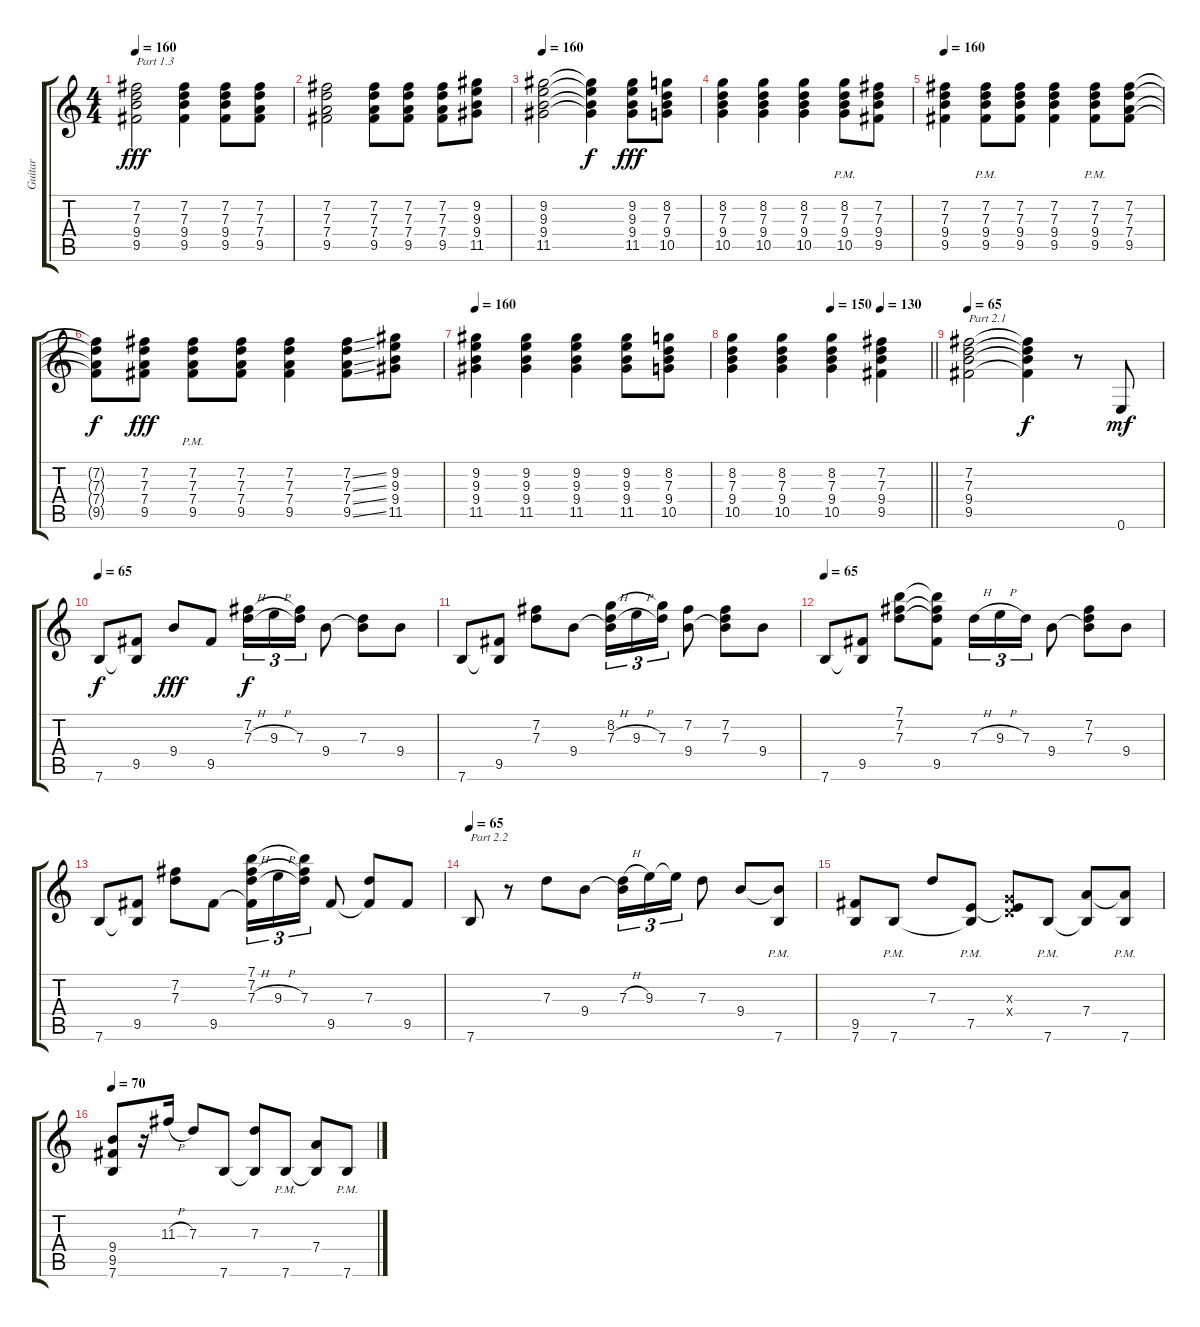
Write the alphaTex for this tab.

\track ("Guitar" "Guitar") {instrument overdrivenguitar}
\staff {score tabs}
\tuning (E4 B3 G3 D3 A2 E2) {hide}
\ts (4 4)
\tempo 160
\clef g2
\ks c
(7.2 7.3 9.4 9.5).2{txt "Part 1.3" dy fff volume 10 balance 10} (7.2 7.3 9.4 9.5).4 (7.2 7.3 9.4 9.5).8 (7.2 7.3 7.4 9.5).8 |
(7.2 7.3 7.4 9.5).2 (7.2 7.3 7.4 9.5).8 (7.2 7.3 7.4 9.5).8 (7.2 7.3 7.4 9.5).8 (9.2 9.3 9.4 11.5).8 |
\tempo 160
(9.2 9.3 9.4 11.5).2{volume 10 balance 10} (9.2{t} 9.3{t} 9.4{t} 11.5{t}).4{dy f} (9.2 9.3 9.4 11.5).8{dy fff} (8.2 7.3 9.4 10.5).8 |
(8.2 7.3 9.4 10.5).4 (8.2 7.3 9.4 10.5).4 (8.2 7.3 9.4 10.5).4 (8.2{pm} 7.3{pm} 9.4{pm} 10.5{pm}).8 (7.2 7.3 9.4 9.5).8 |
\tempo 160
(7.2 7.3 9.4 9.5).4{volume 10 balance 10} (7.2{pm} 7.3{pm} 9.4{pm} 9.5{pm}).8 (7.2 7.3 9.4 9.5).8 (7.2 7.3 9.4 9.5).4 (7.2{pm} 7.3{pm} 9.4{pm} 9.5{pm}).8 (7.2 7.3 7.4 9.5).8 |
(7.2{t} 7.3{t} 7.4{t} 9.5{t}).8{dy f} (7.2 7.3 7.4 9.5).8{dy fff} (7.2{pm} 7.3{pm} 7.4{pm} 9.5{pm}).8 (7.2 7.3 7.4 9.5).8 (7.2 7.3 7.4 9.5).4 (7.2{ss} 7.3{ss} 7.4{ss} 9.5{ss}).8 (9.2 9.3 9.4 11.5).8 |
\tempo 160
(9.2 9.3 9.4 11.5).4{volume 10 balance 10} (9.2 9.3 9.4 11.5).4 (9.2 9.3 9.4 11.5).4 (9.2 9.3 9.4 11.5).8 (8.2 7.3 9.4 10.5).8 |
\tempo (150 0.5)
\tempo (130 0.75)
\barLineRight lightlight
(8.2 7.3 9.4 10.5).4 (8.2 7.3 9.4 10.5).4 (8.2 7.3 9.4 10.5).4 (7.2 7.3 9.4 9.5).4 |
\tempo 65
(7.2 7.3 9.4 9.5).2{txt "Part 2.1" volume 10 balance 10} (7.2{t} 7.3{t} 9.4{t} 9.5{t}).4{dy f} r.8 0.6.8{dy mf volume 10 balance 11} |
\tempo 65
7.6.8{dy f volume 10} (9.5 7.6{t}).8 9.4.8{dy fff} 9.5.8 (7.2 7.3{h}).16{tu (3 2) dy f} 9.3{h}.16{tu (3 2)} (7.2{t} 7.3).16{tu (3 2)} 9.4.8 (7.3 9.4{t}).8 9.4.8 |
7.6.8 (9.5 7.6{t}).8 (7.2 7.3).8 9.4.8 (8.2 7.3{h} 9.4{t}).16{tu (3 2)} 9.3{h}.16{tu (3 2)} (8.2{t} 7.3).16{tu (3 2)} (7.2 9.4).8 (7.2 7.3 9.4{t}).8 9.4.8 |
\tempo 65
7.6.8 (9.5 7.6{t}).8 (7.1 7.2 7.3).8 (7.1{t} 7.2{t} 7.3{t} 9.5).8 7.3{h}.16{tu (3 2)} 9.3{h}.16{tu (3 2)} 7.3.16{tu (3 2)} 9.4.8 (7.2 7.3 9.4{t}).8 9.4.8 |
7.6.8 (9.5 7.6{t}).8 (7.2 7.3).8 9.5.8 (7.1 7.2 7.3{h} 9.5{t}).16{tu (3 2)} 9.3{h}.16{tu (3 2)} (7.1{t} 7.2{t} 7.3).16{tu (3 2)} 9.5.8 (7.3 9.5{t}).8 9.5.8 |
\tempo 65
7.6.8{txt "Part 2.2"} r.8 7.3.8 9.4.8 (7.3{h} 9.4{t}).16{tu (3 2)} 9.3.16{tu (3 2)} 9.3{t}.16{tu (3 2)} 7.3.8 9.4.8 (9.4{t} 7.6{pm}).8 |
(9.5 7.6).8 7.6{pm}.8 7.3.8 (7.5{pm} 7.6{t}).8 (0.3{x} 0.4{x} 7.5{t}).8 7.6{pm}.8 (7.4 7.6{t}).8 (7.4{t} 7.6{pm}).8 |
\tempo 70
(9.4 9.5 7.6).8 r.16 11.3{h}.16 7.3.8 7.6.8 (7.3 7.6{t}).8 7.6{pm}.8 (7.4 7.6{t}).8 7.6{pm}.8
